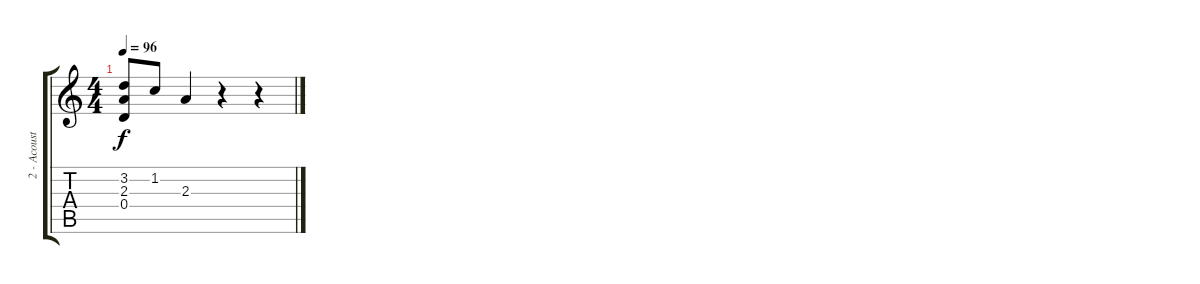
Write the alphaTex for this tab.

\track ("2 - Acoustic vocals" "2 - Acoust") {instrument acousticguitarsteel}
\staff {score tabs}
\tuning (E4 B3 G3 D3 A2 E2) {hide}
\ts (4 4)
\tempo 96
\clef g2
\ks c
(3.2{t} 2.3{t} 0.4{t}).8{dy f} 1.2.8 2.3.4 r.4 r.4
